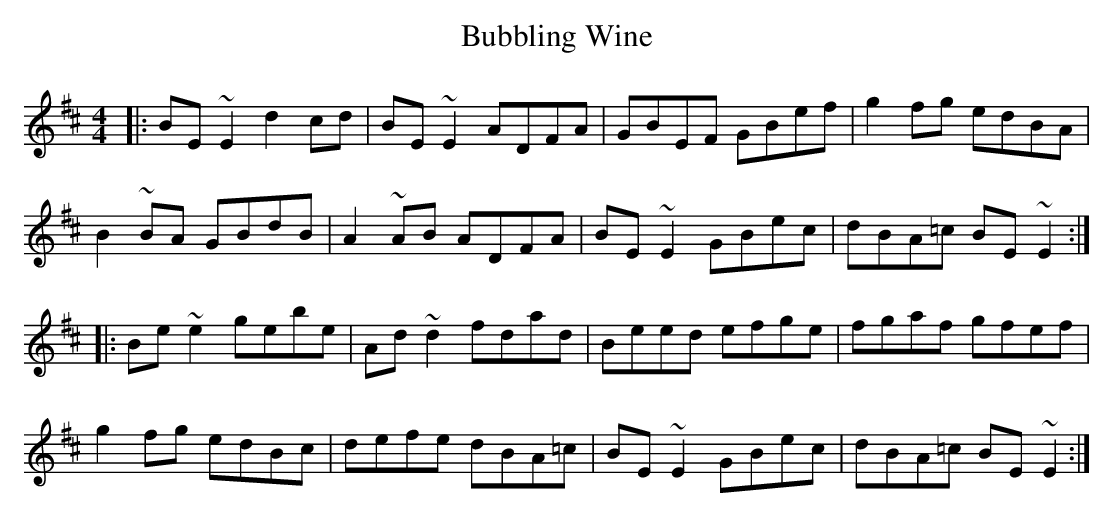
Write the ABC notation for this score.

X:1
T: Bubbling Wine
M: 4/4
L: 1/8
K: Edor
|:BE~E2 d2cd|BE~E2 ADFA|GBEF GBef|g2fg edBA|
B2~BA GBdB|A2~AB ADFA|BE~E2 GBec|dBA=c BE~E2:|
|:Be~e2 gebe|Ad~d2 fdad|Beed efge|fgaf gfef|
g2fg edBc|defe dBA=c|BE~E2 GBec|dBA=c BE~E2:|
